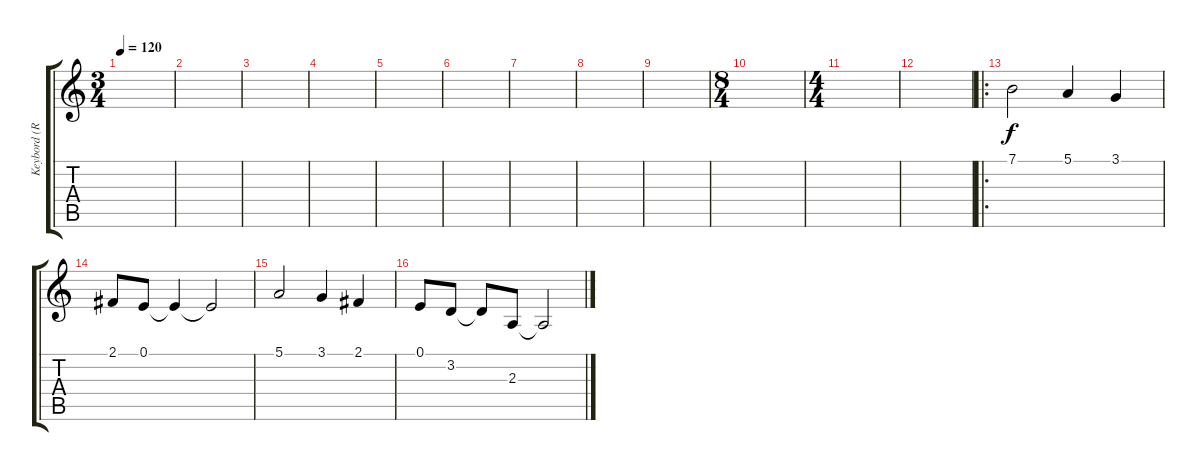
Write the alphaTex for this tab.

\track ("Keybord (Right)" "Keybord (R") {instrument pad7halo}
\staff {score tabs}
\tuning (E4 B3 G3 D3 A2 E2) {hide}
\ts (3 4)
\tempo 120
\clef g2
\ks c
|
|
|
|
|
|
|
|
|
\ts (8 4)
|
\ts (4 4)
|
|
\ro
7.1.2{instrument pad7halo} 5.1.4 3.1.4 |
2.1.8 0.1.8 0.1{t}.4 0.1{t}.2 |
5.1.2 3.1.4 2.1.4 |
0.1.8 3.2.8 3.2{t}.8 2.3.8 2.3{t}.2
